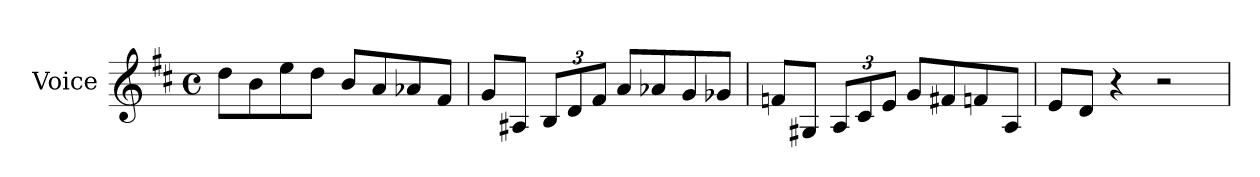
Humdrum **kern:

**kern
*part1
*staff1
*I"Voice
*I'Voice
*clefG2
*k[f#c#]
*M4/4
*met(c)
=1
8dd\L
8b\
8ee\
8dd\J
8b/L
8a/
8a-X/
8f#/J
=2
8g/L
8A#X/J
12B/L
12d/
12f#/J
8a/L
8a-X/
8g/
8g-X/J
=3
8fn/L
8G#X/J
12A/L
12c#/
12e/J
8g/L
8f#X/
8fn/
8A/J
=4
8e/L
8d/J
4r
2rcc
=
*-
